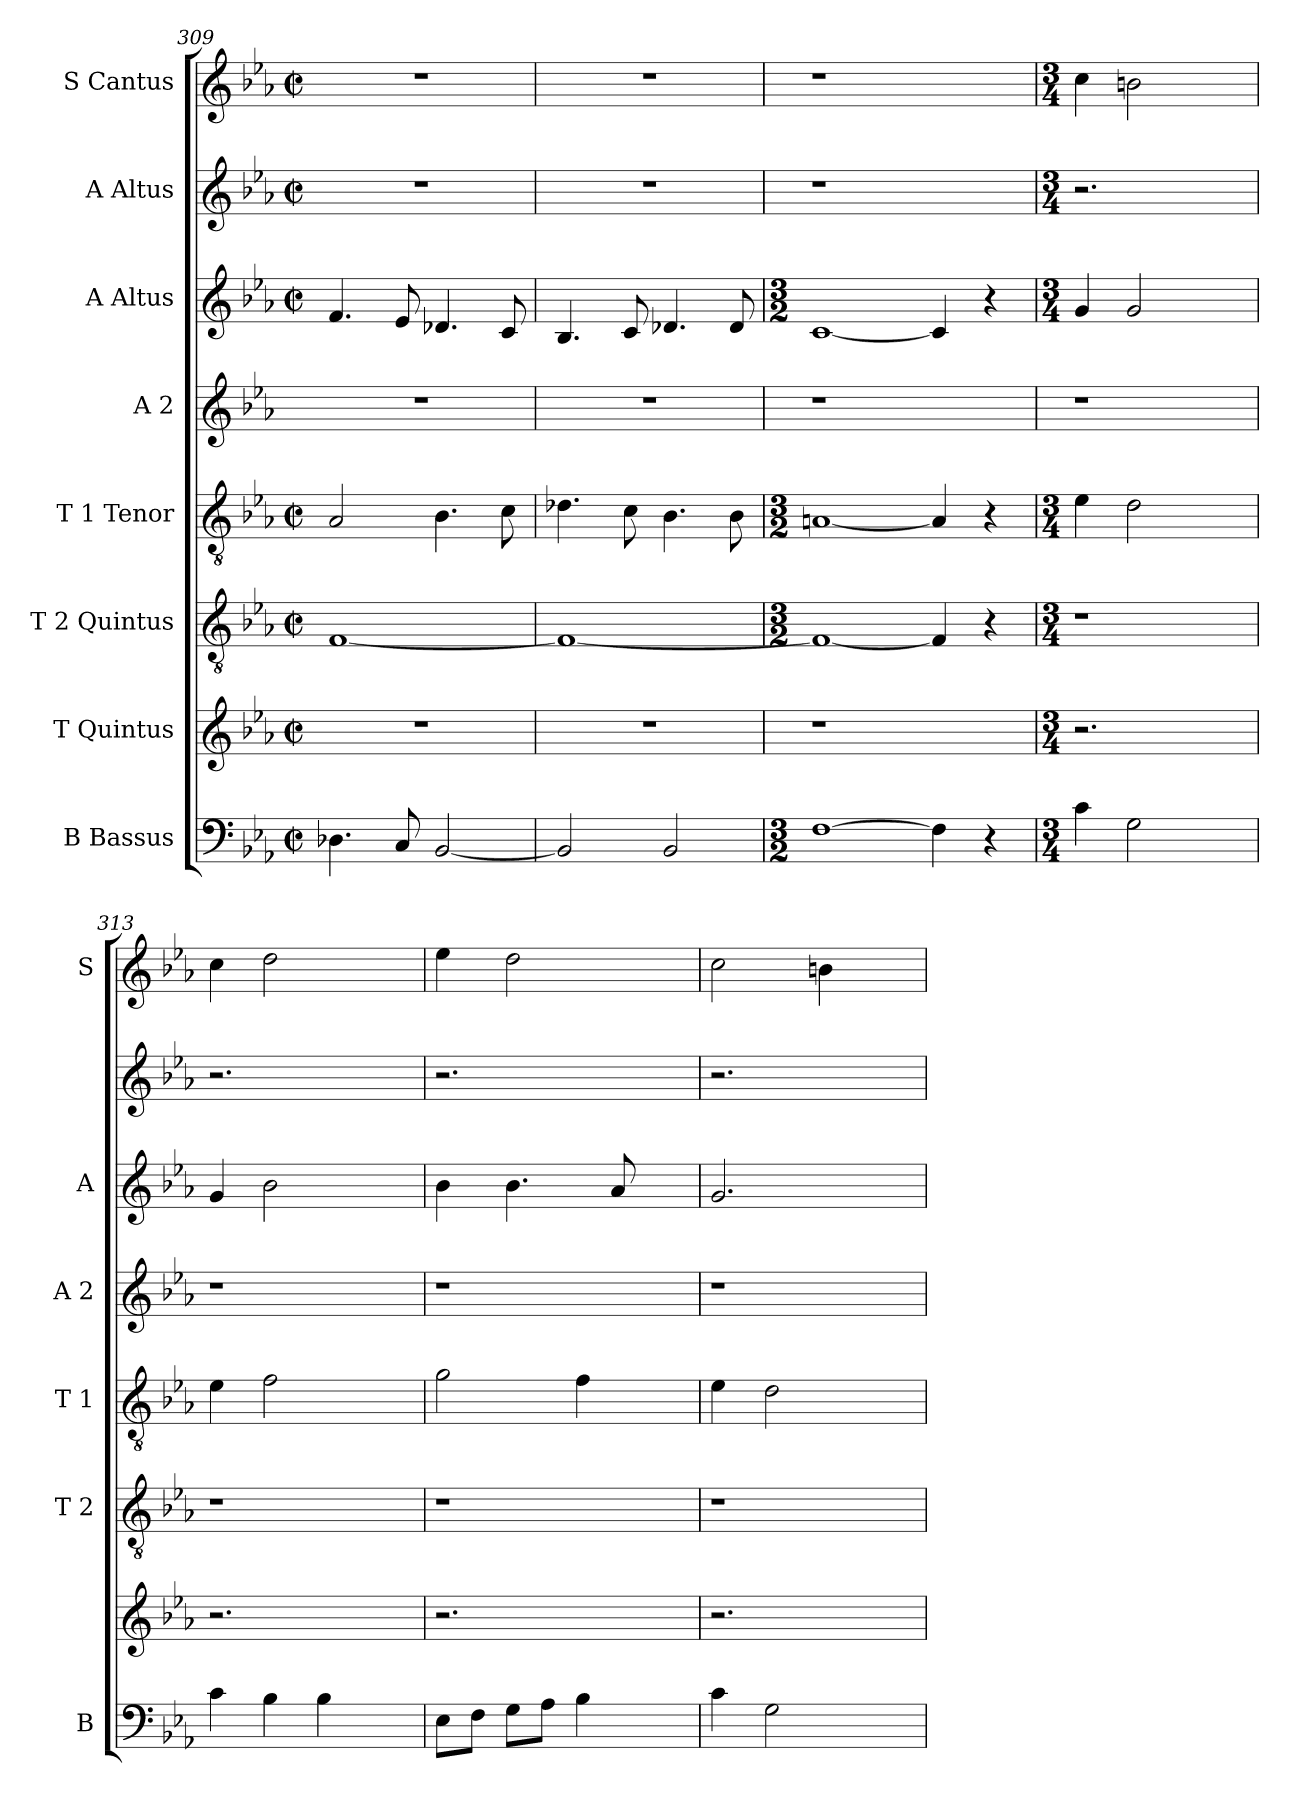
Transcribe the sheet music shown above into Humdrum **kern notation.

**kern	**kern	**kern	**kern	**kern	**kern	**kern	**kern
*part8	*part7	*part6	*part5	*part4	*part3	*part2	*part1
*staff8	*staff7	*staff6	*staff5	*staff4	*staff3	*staff2	*staff1
*I"B Bassus	*I"T Quintus	*I"T 2 Quintus	*I"T 1 Tenor	*I"A 2	*I"A Altus	*I"A Altus	*I"S Cantus
*I'B	*	*I'T 2	*I'T 1	*I'A 2	*I'A	*	*I'S
*clefF4	*clefG2	*clefGv2	*clefGv2	*clefG2	*clefG2	*clefG2	*clefG2
*k[b-e-a-]	*k[b-e-a-]	*k[b-e-a-]	*k[b-e-a-]	*k[b-e-a-]	*k[b-e-a-]	*k[b-e-a-]	*k[b-e-a-]
*E-:	*E-:	*E-:	*E-:	*E-:	*E-:	*E-:	*E-:
*M2/2	*M2/2	*M2/2	*M2/2	*	*M2/2	*M2/2	*M2/2
*met(c|)	*met(c|)	*met(c|)	*met(c|)	*	*met(c|)	*met(c|)	*met(c|)
=309	=309	=309	=309	=309	=309	=309	=309
4.D-X\	1r	[<1F	2A-/	1r	4.f/	1r	1r
8C/	.	.	.	.	8e-/	.	.
[<2BB-/	.	.	4.B-\	.	4.d-X/	.	.
.	.	.	8c\	.	8c/	.	.
=310	=310	=310	=310	=310	=310	=310	=310
2BB-/]	1r	1F_	4.d-X\	1r	4.B-/	1r	1r
.	.	.	8c\	.	8c/	.	.
2BB-/	.	.	4.B-\	.	4.d-X/	.	.
.	.	.	8B-\	.	8d-/	.	.
=311	=311	=311	=311	=311	=311	=311	=311
*M3/2	*	*M3/2	*M3/2	*	*M3/2	*	*
[>1F	1r	1F_	[<1An	1r	[<1c	1r	1r
4F\]	2ryy	4F/]	4A/]	2ryy	4c/]	2ryy	2ryy
4r	.	4r	4r	.	4r	.	.
!!LO:LB:g=z
=312	=312	=312	=312	=312	=312	=312	=312
*M3/4	*M3/4	*M3/4	*M3/4	*	*M3/4	*M3/4	*M3/4
!	!	!LO:N:vis=1	!	!	!	!	!
4c\	2.r	2.r	4e-\	1r	4g/	2.r	4cc\
2G\	.	.	2d\	.	2g/	.	2bn\
4ryy	4ryy	4ryy	4ryy	.	4ryy	4ryy	4ryy
=313	=313	=313	=313	=313	=313	=313	=313
!	!	!LO:N:vis=1	!	!	!	!	!
4c\	2.r	2.r	4e-\	1r	4g/	2.r	4cc\
4B-\	.	.	2f\	.	2b-\	.	2dd\
4B-\	.	.	.	.	.	.	.
4ryy	4ryy	4ryy	4ryy	.	4ryy	4ryy	4ryy
=314	=314	=314	=314	=314	=314	=314	=314
!	!	!LO:N:vis=1	!	!	!	!	!
8E-\L	2.r	2.r	2g\	1r	4b-\	2.r	4ee-\
8F\J	.	.	.	.	.	.	.
8G\L	.	.	.	.	4.b-\	.	2dd\
8A-\J	.	.	.	.	.	.	.
4B-\	.	.	4f\	.	.	.	.
.	.	.	.	.	8a-/	.	.
4ryy	4ryy	4ryy	4ryy	.	4ryy	4ryy	4ryy
=315	=315	=315	=315	=315	=315	=315	=315
!	!	!LO:N:vis=1	!	!	!	!	!
4c\	2.r	2.r	4e-\	1r	2.g/	2.r	2cc\
2G\	.	.	2d\	.	.	.	.
.	.	.	.	.	.	.	4bn\
4ryy	4ryy	4ryy	4ryy	.	4ryy	4ryy	4ryy
=	=	=	=	=	=	=	=
*-	*-	*-	*-	*-	*-	*-	*-
